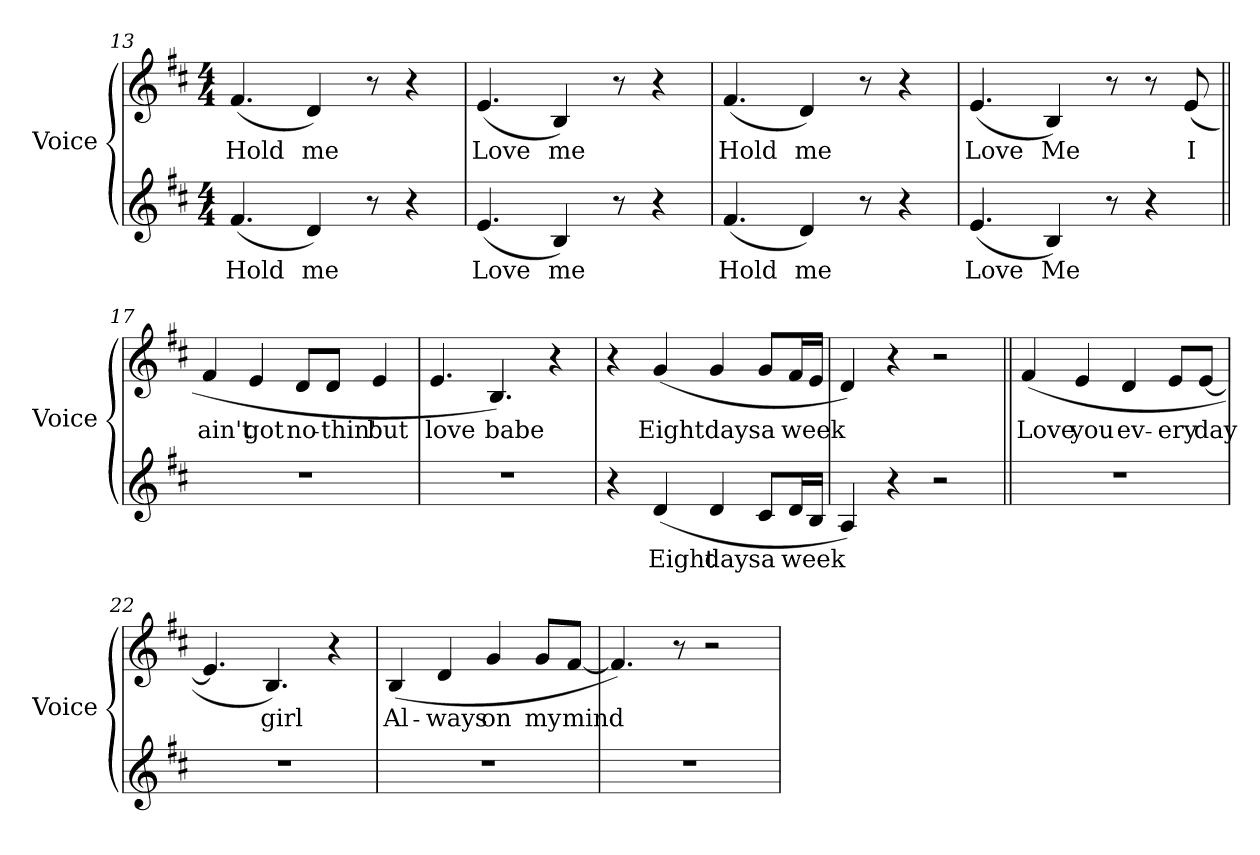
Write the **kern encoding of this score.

**kern	**text	**kern	**text
*part2	*part2	*part1	*part1
*staff2	*staff2	*staff1	*staff1
*I"Voice	*	*I"Voice	*
*I'Voice	*	*I'Voice	*
!!LO:LB:g=z
*clefG2	*	*clefG2	*
*k[f#c#]	*	*k[f#c#]	*
*D:	*	*D:	*
*M4/4	*	*M4/4	*
=13	=13	=13	=13
!	!LO:LY:b:color=#000000	!	!
!	!	!	!LO:LY:b:color=#000000
(4.f#i/	Hold	(4.f#i/	Hold
!	!LO:LY:b:color=#000000	!	!
!	!	!	!LO:LY:b:color=#000000
4di/)	me	4di/)	me
8r	.	8r	.
4r	.	4r	.
=14	=14	=14	=14
!	!LO:LY:b:color=#000000	!	!
!	!	!	!LO:LY:b:color=#000000
(4.ei/	Love	(4.ei/	Love
!	!LO:LY:b:color=#000000	!	!
!	!	!	!LO:LY:b:color=#000000
4Bi/)	me	4Bi/)	me
8r	.	8r	.
4r	.	4r	.
=15	=15	=15	=15
!	!LO:LY:b:color=#000000	!	!
!	!	!	!LO:LY:b:color=#000000
(4.f#i/	Hold	(4.f#i/	Hold
!	!LO:LY:b:color=#000000	!	!
!	!	!	!LO:LY:b:color=#000000
4di/)	me	4di/)	me
8r	.	8r	.
4r	.	4r	.
=16	=16	=16	=16
!	!LO:LY:b:color=#000000	!	!
!	!	!	!LO:LY:b:color=#000000
(4.ei/	Love	(4.ei/	Love
!	!LO:LY:b:color=#000000	!	!
!	!	!	!LO:LY:b:color=#000000
4Bi/)	Me	4Bi/)	Me
8r	.	8r	.
4r	.	8r	.
!	!	!	!LO:LY:b:color=#000000
.	.	(8ei/	I
=17||	=17||	=17||	=17||
!	!	!	!LO:LY:b:color=#000000
1r	.	4f#i/	ain't
!	!	!	!LO:LY:b:color=#000000
.	.	4ei/	got
!	!	!	!LO:LY:b:color=#000000
.	.	8di/L	no-
!	!	!	!LO:LY:b:color=#000000
.	.	8di/J	-thin'
!	!	!	!LO:LY:b:color=#000000
.	.	4ei/	but
!!LO:LB:g=z
=18	=18	=18	=18
!	!	!	!LO:LY:b:color=#000000
1r	.	4.ei/	love
!	!	!	!LO:LY:b:color=#000000
.	.	4.Bi/)	babe
.	.	4r	.
=19	=19	=19	=19
4r	.	4r	.
!	!LO:LY:b:color=#000000	!	!
!	!	!	!LO:LY:b:color=#000000
(4di/	Eight	(4gi/	Eight
!	!LO:LY:b:color=#000000	!	!
!	!	!	!LO:LY:b:color=#000000
4di/	days	4gi/	days
!	!LO:LY:b:color=#000000	!	!
!	!	!	!LO:LY:b:color=#000000
8c#i/L	a	8gi/L	a
!	!LO:LY:b:color=#000000	!	!
!	!	!	!LO:LY:b:color=#000000
16di/L	week	16f#i/L	week
16Bi/JJ	.	16ei/JJ	.
=20	=20	=20	=20
4Ai/)	.	4di/)	.
4r	.	4r	.
2r	.	2r	.
=21||	=21||	=21||	=21||
!	!	!	!LO:LY:b:color=#000000
1r	.	(4f#i/	Love
!	!	!	!LO:LY:b:color=#000000
.	.	4ei/	you
!	!	!	!LO:LY:b:color=#000000
.	.	4di/	ev-
!	!	!	!LO:LY:b:color=#000000
.	.	8ei/L	-ery
!	!	!	!LO:LY:b:color=#000000
.	.	[8ei/J	day
=22	=22	=22	=22
1r	.	4.ei/]	.
!	!	!	!LO:LY:b:color=#000000
.	.	4.Bi/)	girl
.	.	4r	.
!!LO:PB:g=z
=23	=23	=23	=23
!	!	!	!LO:LY:b:color=#000000
1r	.	(4Bi/	Al-
!	!	!	!LO:LY:b:color=#000000
.	.	4di/	-ways
!	!	!	!LO:LY:b:color=#000000
.	.	4gi/	on
!	!	!	!LO:LY:b:color=#000000
.	.	8gi/L	my
!	!	!	!LO:LY:b:color=#000000
.	.	[8f#i/J	mind
=24	=24	=24	=24
1r	.	4.f#i/])	.
.	.	8r	.
.	.	2r	.
=	=	=	=
*-	*-	*-	*-
